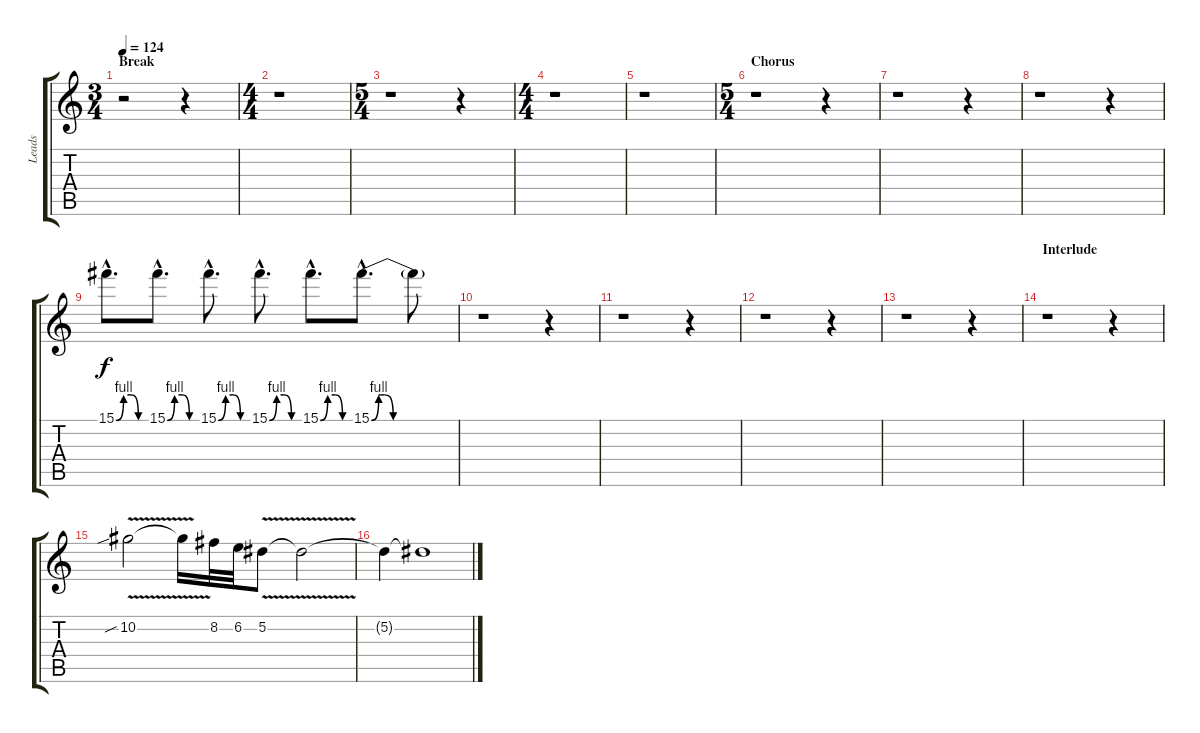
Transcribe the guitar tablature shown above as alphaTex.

\track ("Leads" "Leads") {instrument distortionguitar}
\staff {score tabs}
\tuning (Eb4 Bb3 Gb3 Db3 Ab2 Db2) {hide}
\ts (3 4)
\section ("" "Break")
\tempo 124
\clef g2
\ks c
r.2{dy f} r.4 |
\ts (4 4)
r.1 |
\ts (5 4)
r.1 r.4 |
\ts (4 4)
r.1 |
r.1 |
\ts (5 4)
\section ("" "Chorus")
r.1 r.4 |
r.1 r.4 |
r.1 r.4 |
15.1{be (custom 0 0 15 4 30 4 45 0 60 0) hac}.8{d} 15.1{be (custom 0 0 15 4 30 4 45 0 60 0) hac}.8{d} 15.1{be (custom 0 0 15 4 30 4 45 0 60 0) hac}.8{d} 15.1{be (custom 0 0 15 4 30 4 45 0 60 0) hac}.8{d} 15.1{be (custom 0 0 15 4 30 4 45 0 60 0) hac}.8{d} 15.1{be (custom 0 0 5 4 9 4 15 0 30 0 45 0 60 0) hac}.8{d} 15.1{t}.8 |
r.1 r.4 |
r.1 r.4 |
r.1 r.4 |
r.1 r.4 |
\section ("" "Interlude")
r.1 r.4 |
10.2{v sib}.2 10.2{t}.16 8.2.32 6.2.32 5.2{v}.8 5.2{t}.2 |
5.2{t}.4 5.2{t}.1
